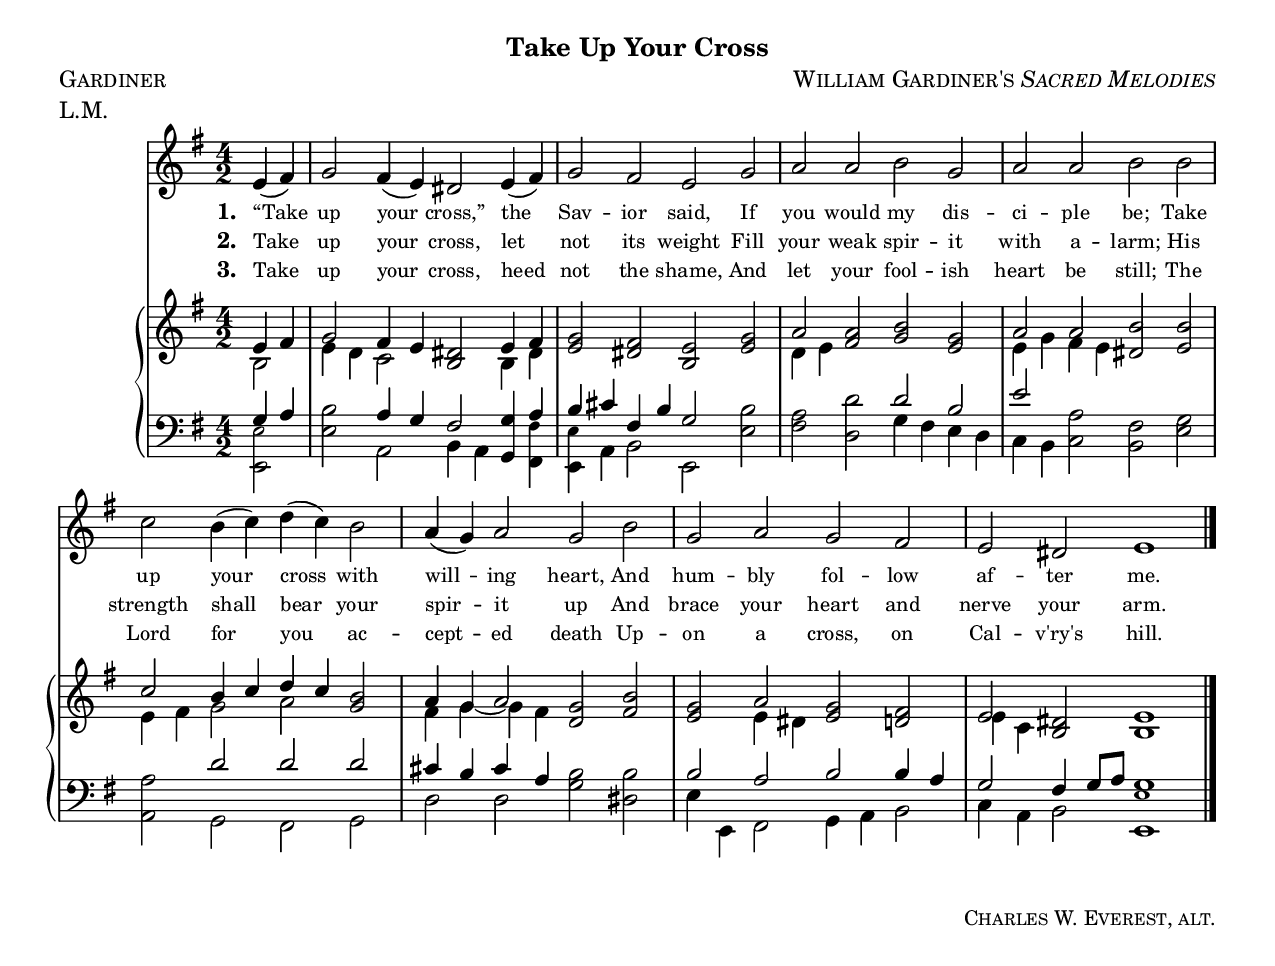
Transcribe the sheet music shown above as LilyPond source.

% Version 1.0
% Last edit: March 10, 2006
% The music and words produced by this source code are believed
% to be in the public domain in the United States. The source
% code itself is covered by the Creative Commons Attribution-
% NonCommercial license, 
% http://creativecommons.org/licenses/by-nc/2.5/
% Attribution: Geoff Horton

% **** Note: Running this file through lilypond produces a lot of
% **** "programming error: adding reverse spring, setting to unit
% **** continuing, cross fingers" error messages. It doesn't seem
% **** to affect the final output, so they can safely be ignored.

\version "2.8.0"
\include "english.ly"

#(set-default-paper-size "letter")
#(set-global-staff-size 20)

% *** play with sizes a little to get it to fit on one page

\paper {
  ragged-bottom = ##t
  top-margin = 0.25\in
  bottom-margin = 0.25\in
  between-system-space = 0.25\in
  head-separation = 0\in
  page-top-space = 0\in
}

title = "Take Up Your Cross"
composer = \markup { "William Gardiner's" \italic "Sacred Melodies" }
poet = "Charles W. Everest, alt."
meter = "L.M."
arranger = ""
piece = "Gardiner"

world = {
  \key e \minor
  \time 4/2
  \partial 2*1
}

optSlur = \tag #'withoutSlur { \once \override Slur #'transparent = ##t }

melody = \relative c' {
  \world
  \optSlur e4( fs) |
  g2 \optSlur fs4( e) ds2 \optSlur e4( fs) |
  g2 fs e g | % end line 1
  a2 a b g |
  a a b b |
  c \optSlur b4( c) \optSlur d( c) b2 | % end line 2
  \optSlur a4( g) a2 g b |
  g a g fs |
  e ds e1 \bar "|."
}

alto = \relative c' {
  \world
  b2 |
  e4 d c2 b b4 ds |
  e2 ds b e | % end line 1
  d4 e fs2 g e |
  e4 g fs e ds2 e |
  e4 fs g2 a g | % end line 2
  fs4 g ~ g fs d2 fs |
  e e4 ds e2 d |
  e4 c b2 b1 \bar "|."
}

tenor = \relative c' {
  \world
  g4 a |
  b2 a4 g fs2 g4 a |
  b cs fs, b g2 b | % end line 1
  a2 d d b |
  e a, fs g |
  a d d d | % end line 2
  cs4 b cs a b2 b |
  b a b b4 a |
  g2 fs4 g8[ a] g1 \bar "|."
}

bass = \relative c {
  \world
  < \tweak #'font-size #-2 e e,>2 |
  e a, b4 a g < \tweak #'font-size #-2 fs' fs,> |
  < \tweak #'font-size #-2 e e,> a, b2 e, e' | % end line 1
  fs d g4 fs e d | 
  c b c2 b e |
  a, g fs g | % end line 2
  d' d g ds |
  e4 e, fs2 g4 a b2 |
  c4 a b2 < \tweak #'font-size #-2 e e,>1 |
}

verseOne = \lyricmode {
  \set stanza = "1. "
   “Take up your cross,” the Sav -- ior said,
  If you would my dis -- ci -- ple be;
  Take up your cross with will -- ing heart,
  And hum -- bly fol -- low af -- ter me.
}

verseTwo = \lyricmode {
  \set stanza = "2. "
  Take up your cross, let not its weight
  Fill your weak spir -- it with a -- larm;
  His strength shall bear your spir -- it up
  And brace your heart and nerve your arm.
}

verseThree = \lyricmode {
  \set stanza = "3. "
  Take up your cross, heed not the shame,
  And let your fool -- ish heart be still;
  The Lord for you ac -- cept -- ed death
  Up -- on a cross, on Cal -- v'ry's hill.
}

\markup {
  \column {
    \fill-line { \large \bold \title } % title
    \fill-line { \caps \piece               % piece
	         \caps \composer      % composer
	  }
    \fill-line { \meter          % meter
	         \arranger           % arranger
	  }
  }
}

\score {
  <<
    \context Staff = melody <<
      \removeWithTag #'withoutSlur
      \context Voice = melody { \melody } 
      \context Lyrics = one \lyricsto melody \verseOne
      \context Lyrics = two \lyricsto melody \verseTwo
      \context Lyrics = three \lyricsto melody \verseThree
    >>
    \context PianoStaff <<
      \context Staff = upper <<
        \set Staff.printPartCombineTexts = ##f
        \partcombine
        \melody
        \alto
      >>
      \context Staff = lower <<
        \set Staff.printPartCombineTexts = ##f
        \clef bass
        \partcombine
        \tenor
        \bass
      >>
    >>
  >>
  \layout {
    \context {
      \Score
      % **** Turns off bar numbering
      \remove "Bar_number_engraver"
    }
    \context {
      \Lyrics
      % **** Prevents lyrics from running too close together
      \override LyricSpace #'minimum-distance = #0.6
      % **** Makes the text of lyrics a little smaller
      \override LyricText #'font-size = #-1
      % **** Moves lines of lyrics closer together
      \override VerticalAxisGroup #'minimum-Y-extent = #'(-1 . 1)
    }
    \context {
      \Staff
      % **** Moves staves a little closer together
      \override VerticalAxisGroup #'minimum-Y-extent = #'(-2 . 2)
    }
  }
}

\markup {
  \fill-line {
    " "
    \column {
      \small \caps \poet % poet
    }
  }
}

%{

  Change log:
  4-01-06 New
%}